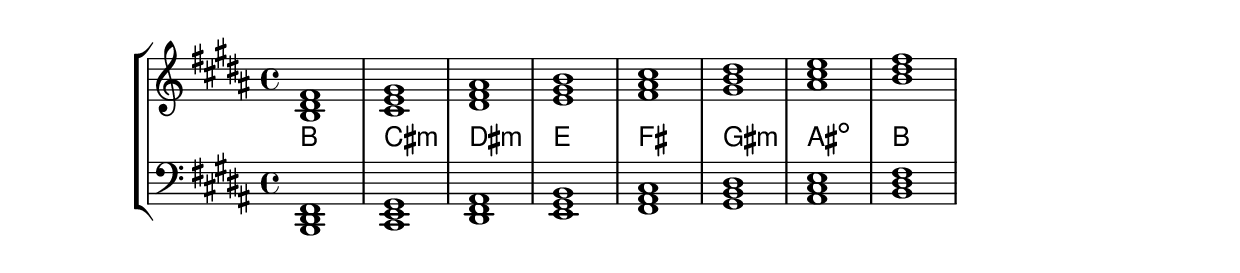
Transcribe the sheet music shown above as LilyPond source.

% Description: Chord tool for the key of B Major
% Author: Talos Thoren
% Date: January 23, 2013

\version "2.16.1"

% Variable for B Major chord tool

% Key of B Major has five sharps:
% F-Sharp, C-Sharp, G-Sharp, D-Sharp, A-sharp 
b_maj_triads = { \key b \major <b dis fis>1 <cis e gis> <dis fis ais> <e gis b> <fis ais cis > <gis b dis> <ais cis e> <b dis fis> }
b_maj_triadNames = \new ChordNames { \b_maj_triads }
chordTool = \new StaffGroup
{
  <<
  \new Staff
  {
    \relative c'
    << 
      \b_maj_triads 
      \b_maj_triadNames 
    >>
  }
  \new Staff \relative c,
  {
    \clef bass
    <<
      \b_maj_triads
    >>
  }
  >>
}

\score
{
  \chordTool
}

